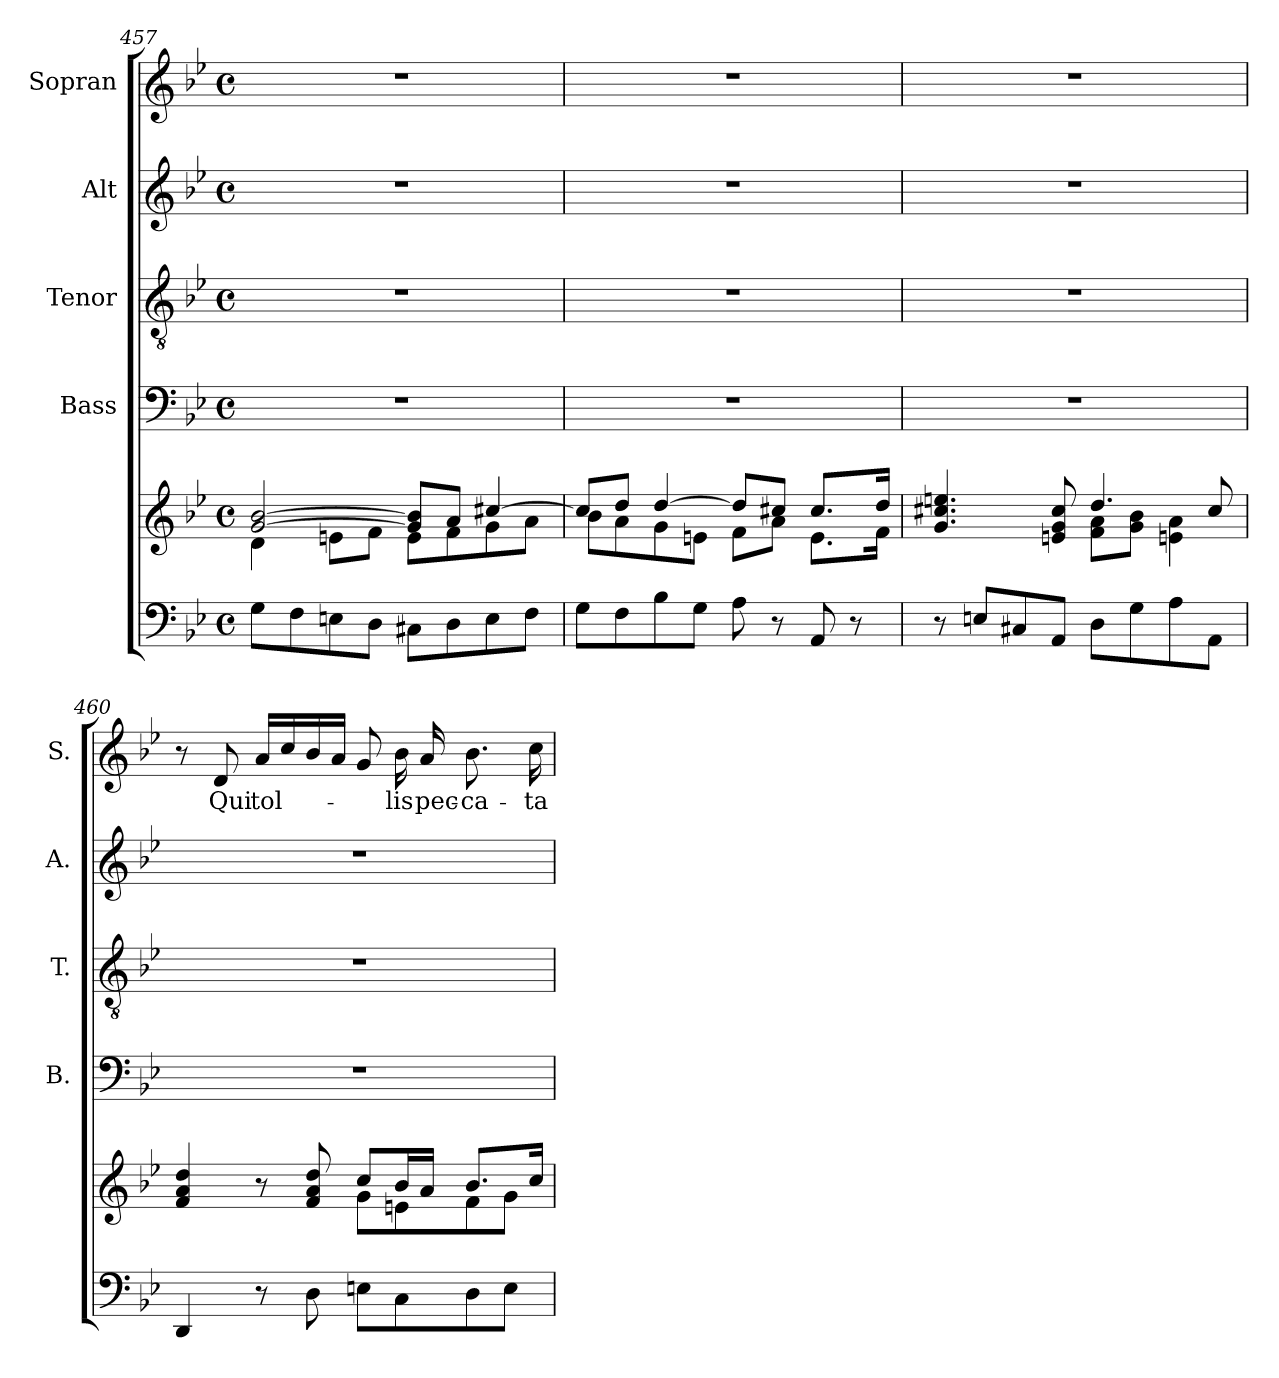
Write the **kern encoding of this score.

**kern	**kern	**kern	**kern	**kern	**kern	**text
*part5	*part5	*part4	*part3	*part2	*part1	*part1
*staff6	*staff5	*staff4	*staff3	*staff2	*staff1	*staff1
*	*	*I"Bass	*I"Tenor	*I"Alt	*I"Sopran	*
*	*	*I'B.	*I'T.	*I'A.	*I'S.	*
*clefF4	*clefG2	*clefF4	*clefGv2	*clefG2	*clefG2	*
*k[b-e-]	*k[b-e-]	*k[b-e-]	*k[b-e-]	*k[b-e-]	*k[b-e-]	*
*B-:	*B-:	*B-:	*B-:	*B-:	*B-:	*
*M4/4	*M4/4	*M4/4	*M4/4	*M4/4	*M4/4	*
*met(c)	*met(c)	*met(c)	*met(c)	*met(c)	*met(c)	*
=457	=457	=457	=457	=457	=457	=457
*	*^	*	*	*	*	*
8G\L	[>2g/ [>2b-/	4d\	1r	1r	1r	1r	.
8F\	.	.	.	.	.	.	.
8En\	.	8en\L	.	.	.	.	.
8D\J	.	8f\J	.	.	.	.	.
8C#X\L	8g/] 8b-/]L	8e\L	.	.	.	.	.
8D\	8a/J	8f\	.	.	.	.	.
8E\	[>4cc#X/	8g\	.	.	.	.	.
8F\J	.	8a\J	.	.	.	.	.
!!LO:LB:g=z
=458	=458	=458	=458	=458	=458	=458	=458
8G\L	8cc#/L]	8b-\L	1r	1r	1r	1r	.
8F\	8dd/J	8a\	.	.	.	.	.
8B-\	[>4dd/	8g\	.	.	.	.	.
8G\J	.	8en\J	.	.	.	.	.
8A\	8dd/L]	8f\L	.	.	.	.	.
8r	8cc#X/J	8a\J	.	.	.	.	.
8AA/	8.cc#/L	8.e\L	.	.	.	.	.
8r	.	.	.	.	.	.	.
.	16dd/Jk	16f\Jk	.	.	.	.	.
=459	=459	=459	=459	=459	=459	=459	=459
8r	4.g/ 4.cc#X/ 4.een/	2ryy	1r	1r	1r	1r	.
8En/L	.	.	.	.	.	.	.
8C#X/	.	.	.	.	.	.	.
8AA/J	8en/ 8g/ 8cc#/	.	.	.	.	.	.
8D\L	4.dd/	8f\ 8a\L	.	.	.	.	.
8G\	.	8g\ 8b-\J	.	.	.	.	.
8A\	.	4en\ 4a\	.	.	.	.	.
8AA\J	8cc#/	.	.	.	.	.	.
=460	=460	=460	=460	=460	=460	=460	=460
4DD/	4f/ 4a/ 4dd/	2ryy	1r	1r	1r	8r	.
!	!	!	!	!	!	!	!LO:LY:b
.	.	.	.	.	.	8d/	Qui
!	!	!	!	!	!	!	!LO:LY:b
8r	8r	.	.	.	.	16a/LL	tol-
.	.	.	.	.	.	16cc/	.
8D\	8f/ 8a/ 8dd/	.	.	.	.	16b-/	.
.	.	.	.	.	.	16a/JJ	.
8En\L	8cc/L	8g\L	.	.	.	8g/	.
!	!	!	!	!	!	!	!LO:LY:b
8C\	16b-/L	8en\	.	.	.	16b-\	-lis
!	!	!	!	!	!	!	!LO:LY:b
.	16a/JJ	.	.	.	.	16a/	pec-
!	!	!	!	!	!	!	!LO:LY:b
8D\	8.b-/L	8f\	.	.	.	8.b-\	-ca-
8E\J	.	8g\J	.	.	.	.	.
!	!	!	!	!	!	!	!LO:LY:b
.	16cc/Jk	.	.	.	.	16cc\	-ta
*	*v	*v	*	*	*	*	*
=	=	=	=	=	=	=
*-	*-	*-	*-	*-	*-	*-
